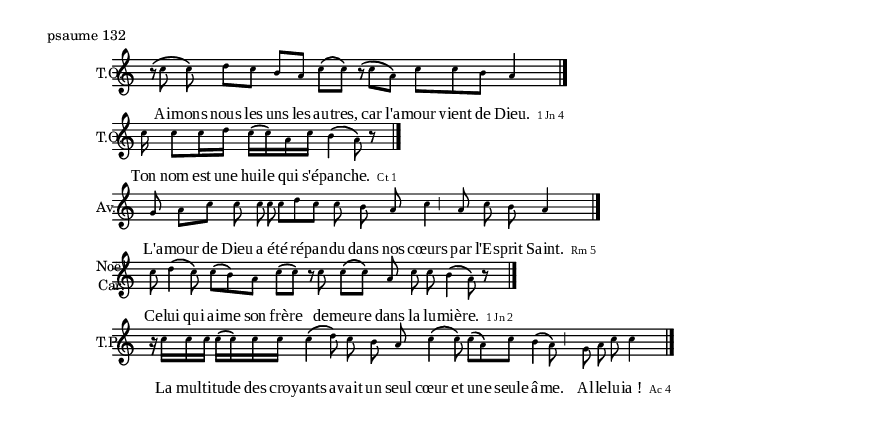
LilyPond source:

\version "2.10.0"
 \include "definitions.ly"
 \markup {psaume  132}


\relative c'' { 
	\new Staff {
		\cadenzaOn
		
		\set Staff.instrumentName = \markup{ \center-align { T.O. } }
		\times 2/3 { r8\( c c\) } d[ c] b[ a] c[\( c\)]  \pespace
		\times 2/3 { r8\( c[ a]\) }
		\times 2/3 { c[ c b] } a4		
		\endBar
	}

	\addlyrics {
		
		Ai -- mons nous les uns les au -- tres, car l'a -- mour vient de Dieu.
		\markup { \citation #"1 Jn 4" } }
	
	
}
\relative c'' { 
	\new Staff {
		\cadenzaOn
		\set Staff.instrumentName = \markup{ \center-align { T.O. } }
		s16 c16 c8[ c16 d] c[\( c\) a c] \stemDown b4\( a8\) r8
		\endBar
	}
	\addlyrics {
		Ton nom est une hui -- le qui s'é -- pan -- che.
		\markup { \citation #"Ct 1" } }
	}

\relative c'' { 
	\new Staff {
		\cadenzaOn
		
		\set Staff.instrumentName = \markup{ \center-align { Av. } }
		 g8 a[ c] 
		\times 2/3 { c c c }
		\times 2/3 { c[ d c] } 
		\times 2/3 { c b a }
		c4 \cesure  \pespace
		\times 2/3 {a8 c b } a4
		\endBar
	}

	\addlyrics {
		
		L'a -- mour de Dieu a é -- té ré -- pan -- du dans nos cœurs par l'Es -- prit Saint.
		\markup { \citation #"Rm 5" } }
	
	
}


\relative c'' { 
	\new Staff {
		\cadenzaOn
		
		\set Staff.instrumentName = \markup{ \center-align { Noël Car. } }
		 c8 
		\times 2/3 { d4\( c8\) }
		\times 2/3 { c[\( b\) a] }  
		c[\( c\)] 
		\pespace
		r c c[\( c\)] 
		\times 2/3 { a c c } 
		\stemDown
		b4\( a8\) r 
		\stemNeutral
		\endBar
	}

	\addlyrics {
		
		Ce -- lui qui ai -- me son frè -- re de -- meu -- re dans la lu -- miè -- re. 
		\markup { \citation #"1 Jn 2" } }
	
}

\relative c'' { 
	\new Staff {
		\cadenzaOn
		
		\set Staff.instrumentName = \markup{ \center-align { T.P. } }
		r16 c[ c c] c[\( c\) c c] 
		\times 2/3 { c4\( d8\) }
		\times 2/3 { c b a } 
		\times 2/3 { c4\( c8\) }
		\times 2/3 { c[\( a\) c] }\stemDown
		b4\( a8\) \cesure
		\pespace
		\times 2/3 { g a c } c4
		
		
		\endBar
	}

	\addlyrics {
		
		La mul -- ti -- tu -- de des cro -- yants a -- vait un seul cœur et u -- ne seule â -- me. Al -- le -- lu -- "ia !"
		\markup { \citation #"Ac 4" } }
	
	
}
